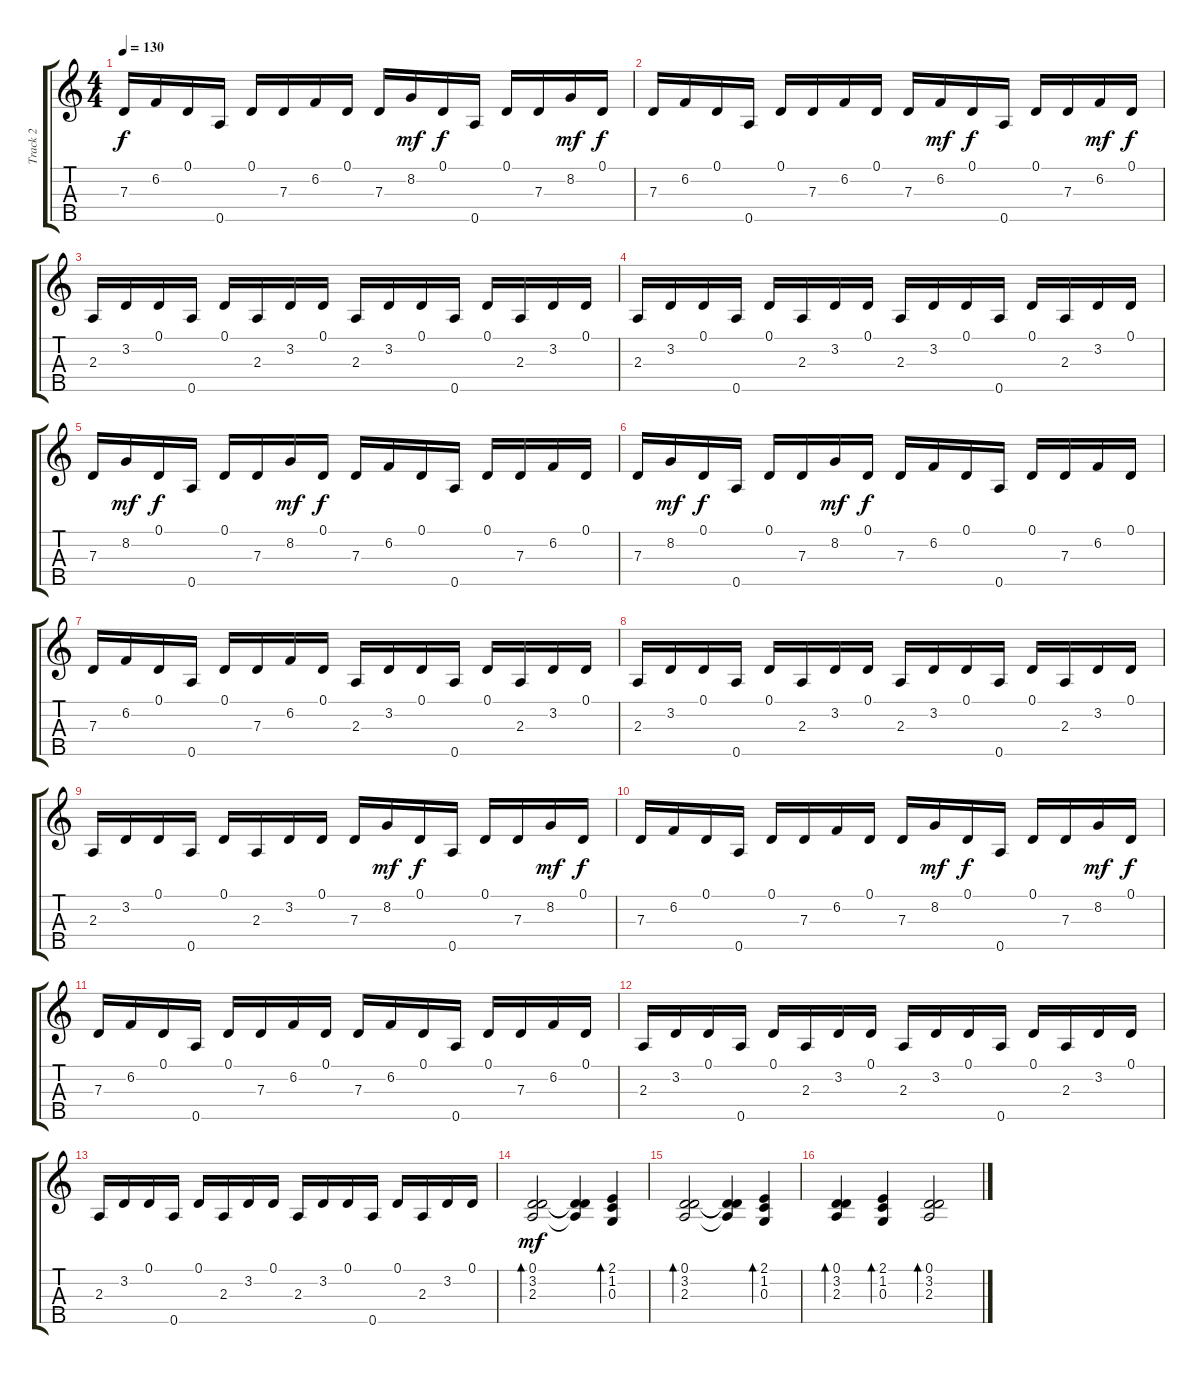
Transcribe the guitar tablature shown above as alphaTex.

\track ("Track 2" "Track 2") {instrument banjo}
\staff {score tabs}
\tuning (D3 B2 G2 D2 A2) {hide}
\displaytranspose 12
\ts (4 4)
\tempo 130
\clef g2
\ks c
7.3.16{dy f} 6.2.16 0.1.16 0.5.16 0.1.16 7.3.16 6.2.16 0.1.16 7.3.16 8.2.16{dy mf} 0.1.16{dy f} 0.5.16 0.1.16 7.3.16 8.2.16{dy mf} 0.1.16{dy f} |
7.3.16 6.2.16 0.1.16 0.5.16 0.1.16 7.3.16 6.2.16 0.1.16 7.3.16 6.2.16{dy mf} 0.1.16{dy f} 0.5.16 0.1.16 7.3.16 6.2.16{dy mf} 0.1.16{dy f} |
2.3.16 3.2.16 0.1.16 0.5.16 0.1.16 2.3.16 3.2.16 0.1.16 2.3.16 3.2.16 0.1.16 0.5.16 0.1.16 2.3.16 3.2.16 0.1.16 |
2.3.16 3.2.16 0.1.16 0.5.16 0.1.16 2.3.16 3.2.16 0.1.16 2.3.16 3.2.16 0.1.16 0.5.16 0.1.16 2.3.16 3.2.16 0.1.16 |
7.3.16 8.2.16{dy mf} 0.1.16{dy f} 0.5.16 0.1.16 7.3.16 8.2.16{dy mf} 0.1.16{dy f} 7.3.16 6.2.16 0.1.16 0.5.16 0.1.16 7.3.16 6.2.16 0.1.16 |
7.3.16 8.2.16{dy mf} 0.1.16{dy f} 0.5.16 0.1.16 7.3.16 8.2.16{dy mf} 0.1.16{dy f} 7.3.16 6.2.16 0.1.16 0.5.16 0.1.16 7.3.16 6.2.16 0.1.16 |
7.3.16 6.2.16 0.1.16 0.5.16 0.1.16 7.3.16 6.2.16 0.1.16 2.3.16 3.2.16 0.1.16 0.5.16 0.1.16 2.3.16 3.2.16 0.1.16 |
2.3.16 3.2.16 0.1.16 0.5.16 0.1.16 2.3.16 3.2.16 0.1.16 2.3.16 3.2.16 0.1.16 0.5.16 0.1.16 2.3.16 3.2.16 0.1.16 |
2.3.16 3.2.16 0.1.16 0.5.16 0.1.16 2.3.16 3.2.16 0.1.16 7.3.16 8.2.16{dy mf} 0.1.16{dy f} 0.5.16 0.1.16 7.3.16 8.2.16{dy mf} 0.1.16{dy f} |
7.3.16 6.2.16 0.1.16 0.5.16 0.1.16 7.3.16 6.2.16 0.1.16 7.3.16 8.2.16{dy mf} 0.1.16{dy f} 0.5.16 0.1.16 7.3.16 8.2.16{dy mf} 0.1.16{dy f} |
7.3.16 6.2.16 0.1.16 0.5.16 0.1.16 7.3.16 6.2.16 0.1.16 7.3.16 6.2.16 0.1.16 0.5.16 0.1.16 7.3.16 6.2.16 0.1.16 |
2.3.16 3.2.16 0.1.16 0.5.16 0.1.16 2.3.16 3.2.16 0.1.16 2.3.16 3.2.16 0.1.16 0.5.16 0.1.16 2.3.16 3.2.16 0.1.16 |
2.3.16 3.2.16 0.1.16 0.5.16 0.1.16 2.3.16 3.2.16 0.1.16 2.3.16 3.2.16 0.1.16 0.5.16 0.1.16 2.3.16 3.2.16 0.1.16 |
(0.1 3.2 2.3).2{bd 120 dy mf} (0.1{t} 3.2{t} 2.3{t}).4 (2.1 1.2 0.3).4{bd 120} |
(0.1 3.2 2.3).2{bd 120} (0.1{t} 3.2{t} 2.3{t}).4 (2.1 1.2 0.3).4{bd 120} |
(0.1 3.2 2.3).4{bd 120} (2.1 1.2 0.3).4{bd 120} (0.1 3.2 2.3).2{bd 120}
